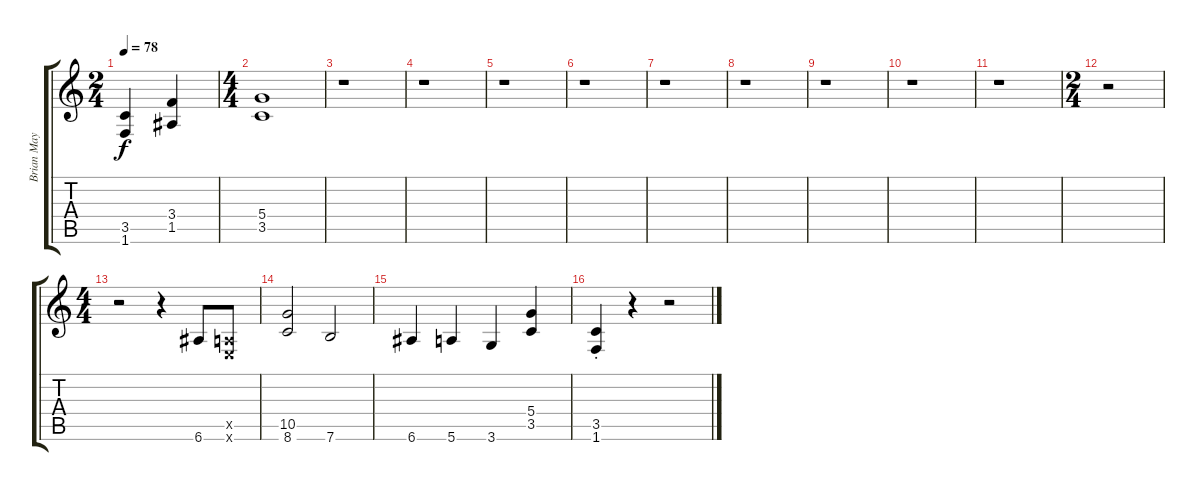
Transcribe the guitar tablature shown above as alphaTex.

\track ("Brian May - Guitar 2" "Brian May ") {instrument overdrivenguitar}
\staff {score tabs}
\tuning (E4 B3 G3 D3 A2 E2) {hide}
\ts (2 4)
\tempo 78
\clef g2
\ks c
(3.5 1.6).4{dy f} (3.4 1.5).4 |
\ts (4 4)
(5.4 3.5).1 |
r.1 |
r.1 |
r.1 |
r.1 |
r.1 |
r.1 |
r.1 |
r.1 |
r.1 |
\ts (2 4)
r.2 |
\ts (4 4)
r.2 r.4 6.6.8 (0.5{x} 0.6{x}).8 |
(10.5 8.6).2 7.6.2 |
6.6.4 5.6.4 3.6.4 (5.4 3.5).4 |
(3.5{st} 1.6{st}).4 r.4 r.2
